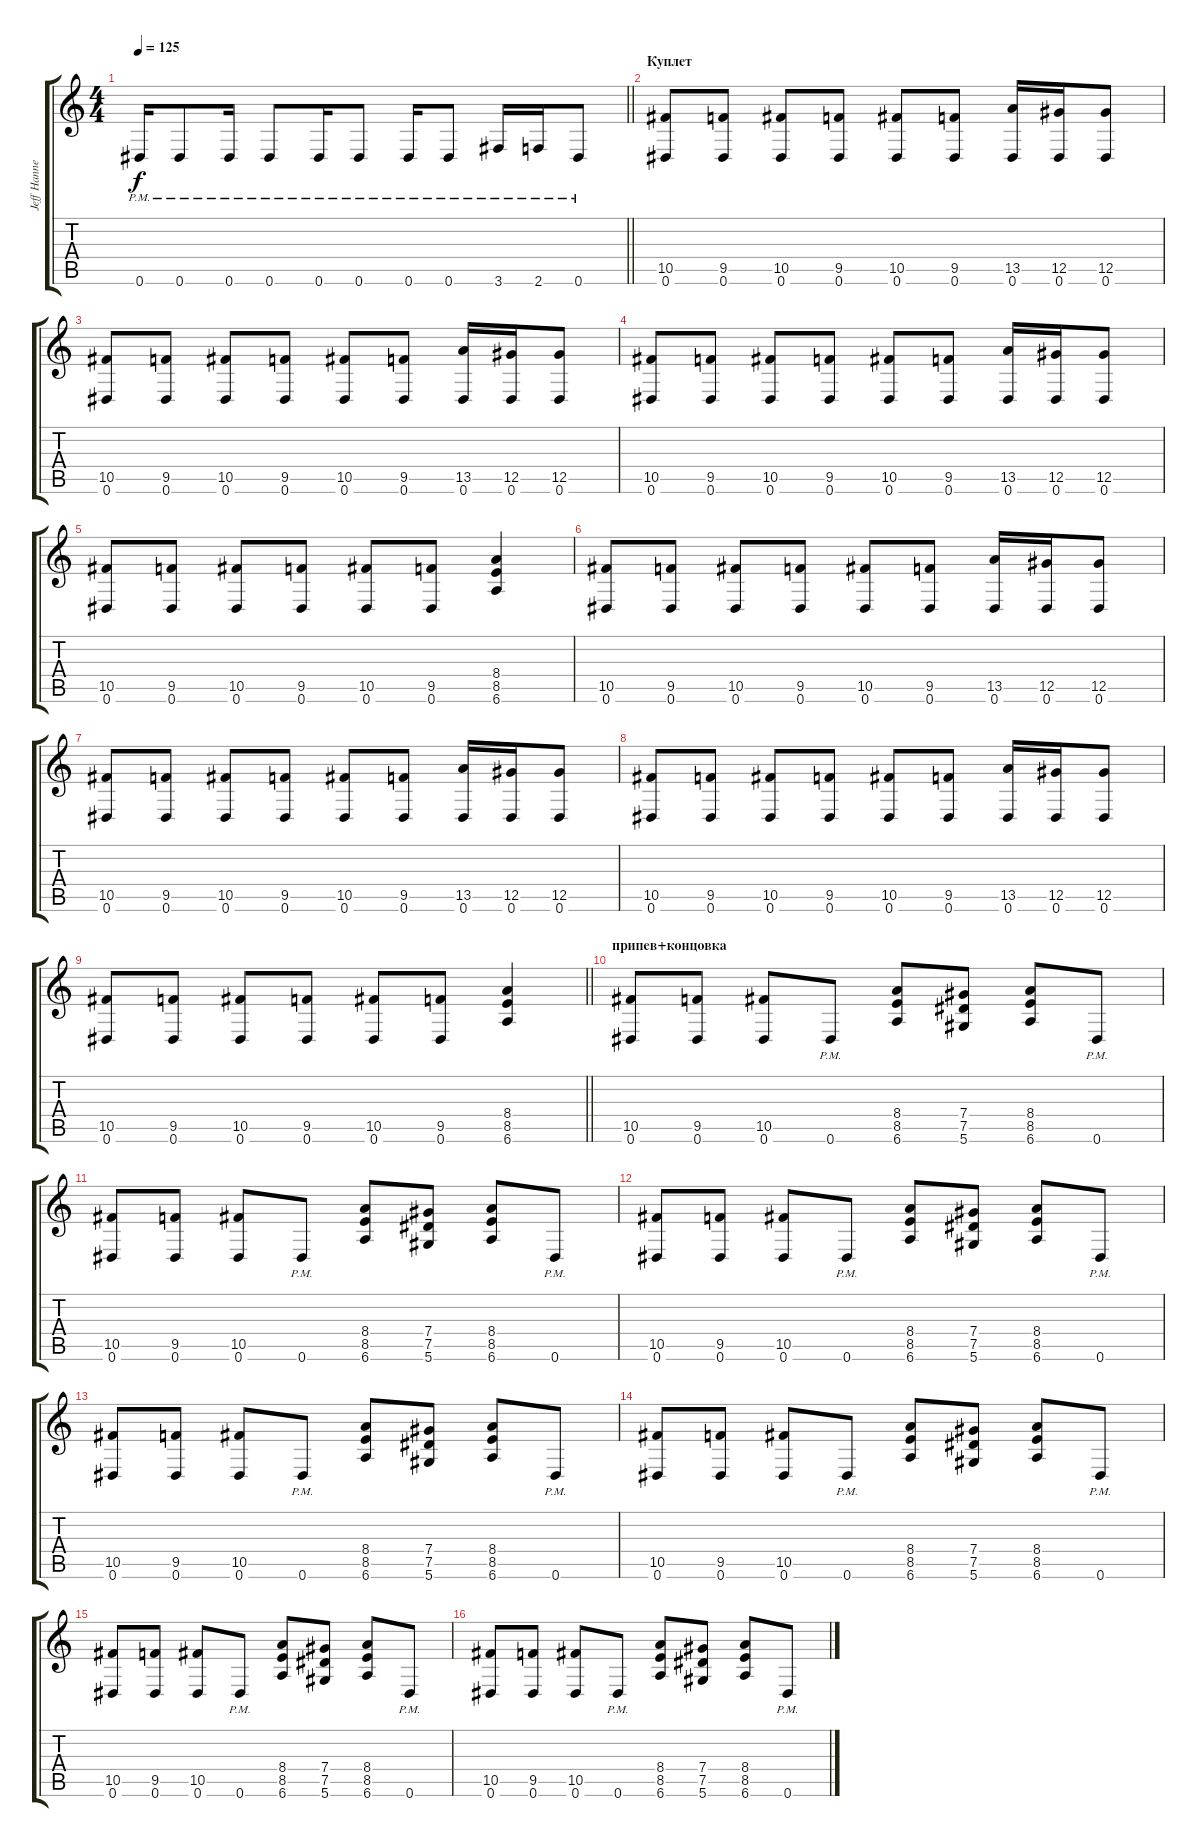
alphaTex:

\track ("Jeff Hanneman" "Jeff Hanne") {instrument distortionguitar}
\staff {score tabs}
\tuning (Eb4 Bb3 Gb3 Db3 Ab2 Eb2) {hide}
\ts (4 4)
\tempo 125
\clef g2
\barLineRight lightlight
\ks c
0.6{pm}.16{dy f} 0.6{pm}.8 0.6{pm}.16 0.6{pm}.8 0.6{pm}.16 0.6{pm}.8 0.6{pm}.16 0.6{pm}.8 3.6{pm}.16 2.6{pm}.16 0.6{pm}.8 |
\section ("" "Куплет")
(10.5 0.6).8 (9.5 0.6).8 (10.5 0.6).8 (9.5 0.6).8 (10.5 0.6).8 (9.5 0.6).8 (13.5 0.6).16 (12.5 0.6).16 (12.5 0.6).8 |
(10.5 0.6).8 (9.5 0.6).8 (10.5 0.6).8 (9.5 0.6).8 (10.5 0.6).8 (9.5 0.6).8 (13.5 0.6).16 (12.5 0.6).16 (12.5 0.6).8 |
(10.5 0.6).8 (9.5 0.6).8 (10.5 0.6).8 (9.5 0.6).8 (10.5 0.6).8 (9.5 0.6).8 (13.5 0.6).16 (12.5 0.6).16 (12.5 0.6).8 |
(10.5 0.6).8 (9.5 0.6).8 (10.5 0.6).8 (9.5 0.6).8 (10.5 0.6).8 (9.5 0.6).8 (8.4 8.5 6.6).4 |
(10.5 0.6).8 (9.5 0.6).8 (10.5 0.6).8 (9.5 0.6).8 (10.5 0.6).8 (9.5 0.6).8 (13.5 0.6).16 (12.5 0.6).16 (12.5 0.6).8 |
(10.5 0.6).8 (9.5 0.6).8 (10.5 0.6).8 (9.5 0.6).8 (10.5 0.6).8 (9.5 0.6).8 (13.5 0.6).16 (12.5 0.6).16 (12.5 0.6).8 |
(10.5 0.6).8 (9.5 0.6).8 (10.5 0.6).8 (9.5 0.6).8 (10.5 0.6).8 (9.5 0.6).8 (13.5 0.6).16 (12.5 0.6).16 (12.5 0.6).8 |
\barLineRight lightlight
(10.5 0.6).8 (9.5 0.6).8 (10.5 0.6).8 (9.5 0.6).8 (10.5 0.6).8 (9.5 0.6).8 (8.4 8.5 6.6).4 |
\section ("" "припев+концовка")
(10.5 0.6).8 (9.5 0.6).8 (10.5 0.6).8 0.6{pm}.8 (8.4 8.5 6.6).8 (7.4 7.5 5.6).8 (8.4 8.5 6.6).8 0.6{pm}.8 |
(10.5 0.6).8 (9.5 0.6).8 (10.5 0.6).8 0.6{pm}.8 (8.4 8.5 6.6).8 (7.4 7.5 5.6).8 (8.4 8.5 6.6).8 0.6{pm}.8 |
(10.5 0.6).8 (9.5 0.6).8 (10.5 0.6).8 0.6{pm}.8 (8.4 8.5 6.6).8 (7.4 7.5 5.6).8 (8.4 8.5 6.6).8 0.6{pm}.8 |
(10.5 0.6).8 (9.5 0.6).8 (10.5 0.6).8 0.6{pm}.8 (8.4 8.5 6.6).8 (7.4 7.5 5.6).8 (8.4 8.5 6.6).8 0.6{pm}.8 |
(10.5 0.6).8 (9.5 0.6).8 (10.5 0.6).8 0.6{pm}.8 (8.4 8.5 6.6).8 (7.4 7.5 5.6).8 (8.4 8.5 6.6).8 0.6{pm}.8 |
(10.5 0.6).8 (9.5 0.6).8 (10.5 0.6).8 0.6{pm}.8 (8.4 8.5 6.6).8 (7.4 7.5 5.6).8 (8.4 8.5 6.6).8 0.6{pm}.8 |
(10.5 0.6).8 (9.5 0.6).8 (10.5 0.6).8 0.6{pm}.8 (8.4 8.5 6.6).8 (7.4 7.5 5.6).8 (8.4 8.5 6.6).8 0.6{pm}.8
